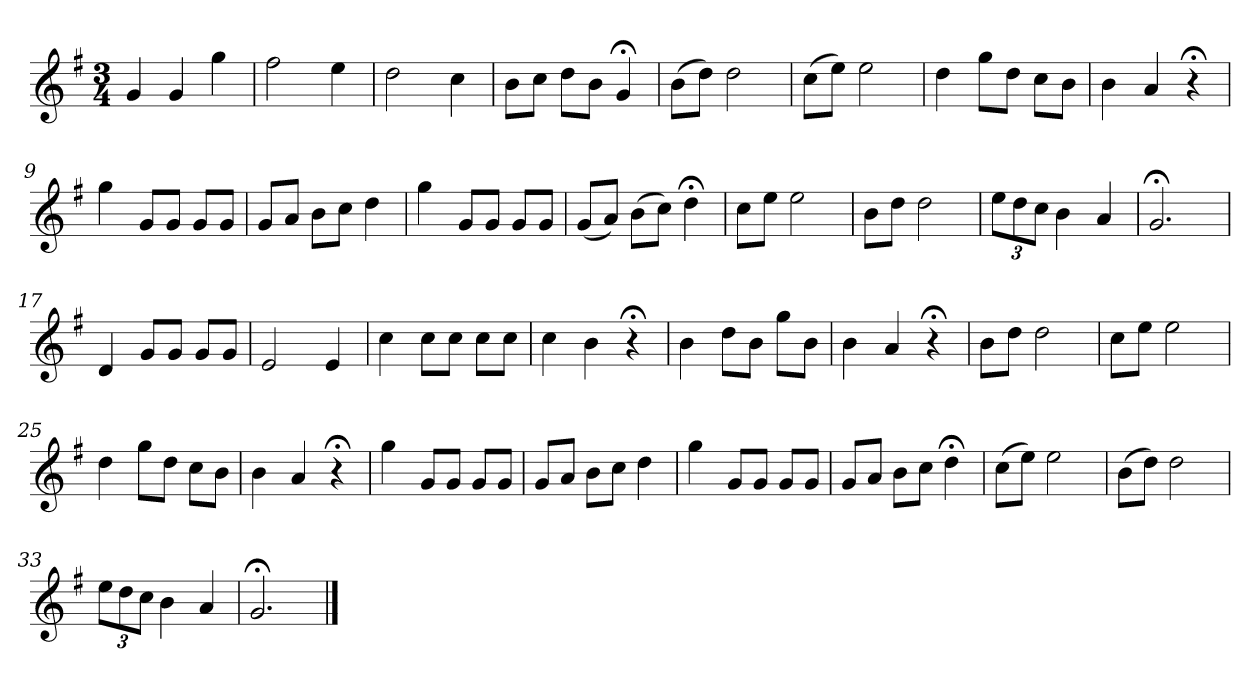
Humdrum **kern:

**kern
*part1
*staff1
*k[f#]
*G:
*M3/4
*MM120
=1
4g
4g
4gg
=2
2ff#
4ee
=3
2dd
4cc
=4
8bL
8ccJ
8ddL
8bJ
4g;<
=5
(8bL
8ddJ)
2dd
=6
(8ccL
8eeJ)
2ee
=7
4dd
8ggL
8ddJ
8ccL
8bJ
=8
4b
4a
4r;<
=9
4gg
8gL
8gJ
8gL
8gJ
=10
8gL
8aJ
8bL
8ccJ
4dd
=11
4gg
8gL
8gJ
8gL
8gJ
=12
(8gL
8aJ)
(8bL
8ccJ)
4dd;<
=13
8ccL
8eeJ
2ee
=14
8bL
8ddJ
2dd
=15
12eeL
12dd
12ccJ
4b
4a
=16
2.g;<
=17
4d
8gL
8gJ
8gL
8gJ
=18
2e
4e
=19
4cc
8ccL
8ccJ
8ccL
8ccJ
=20
4cc
4b
4r;<
=21
4b
8ddL
8bJ
8ggL
8bJ
=22
4b
4a
4r;<
=23
8bL
8ddJ
2dd
=24
8ccL
8eeJ
2ee
=25
4dd
8ggL
8ddJ
8ccL
8bJ
=26
4b
4a
4r;<
=27
4gg
8gL
8gJ
8gL
8gJ
=28
8gL
8aJ
8bL
8ccJ
4dd
=29
4gg
8gL
8gJ
8gL
8gJ
=30
8gL
8aJ
8bL
8ccJ
4dd;<
=31
(8ccL
8eeJ)
2ee
=32
(8bL
8ddJ)
2dd
=33
12eeL
12dd
12ccJ
4b
4a
=34
2.g;<
==
*-
